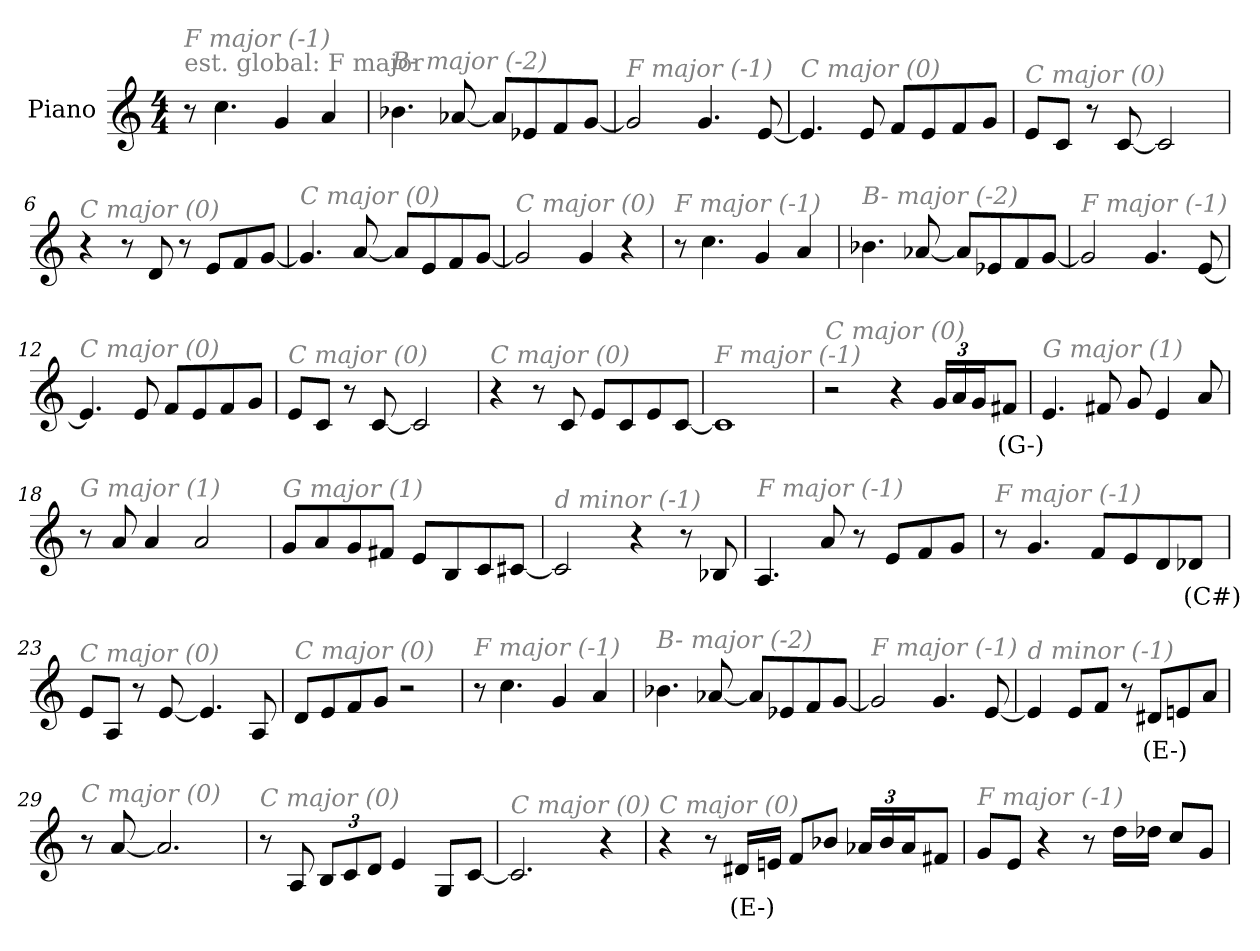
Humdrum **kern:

**kern	**text
*part1	*part1
*staff1	*staff1
*I"Piano	*
*I'Pno	*
*clefG2	*
*k[]	*
*M4/4	*
*MM224	*
=1	=1
!LO:TX:a:color=#808080:t=est. global&colon; F major	!
!LO:TX:i:color=#808080:t=F major (-1)	!
8r	.
4.cc\	.
4g/	.
4a/	.
=2	=2
!LO:TX:i:color=#808080:t=B- major (-2)	!
4.b-X\	.
[8a-X/	.
8a-/L]	.
8e-X/	.
8f/	.
[8g/J	.
=3	=3
!LO:TX:i:color=#808080:t=F major (-1)	!
2g/]	.
4.g/	.
[8e/	.
=4	=4
!LO:TX:i:color=#808080:t=C major (0)	!
4.e/]	.
8e/	.
8f/L	.
8e/	.
8f/	.
8g/J	.
=5	=5
!LO:TX:i:color=#808080:t=C major (0)	!
8e/L	.
8c/J	.
8r	.
[8c/	.
2c/]	.
!!LO:LB:g=z
=6	=6
!LO:TX:i:color=#808080:t=C major (0)	!
4r	.
8r	.
8d/	.
8r	.
8e/L	.
8f/	.
[8g/J	.
=7	=7
!LO:TX:i:color=#808080:t=C major (0)	!
4.g/]	.
[8a/	.
8a/L]	.
8e/	.
8f/	.
[8g/J	.
=8	=8
!LO:TX:i:color=#808080:t=C major (0)	!
2g/]	.
4g/	.
4r	.
=9	=9
!LO:TX:i:color=#808080:t=F major (-1)	!
8r	.
4.cc\	.
4g/	.
4a/	.
=10	=10
!LO:TX:i:color=#808080:t=B- major (-2)	!
4.b-X\	.
[8a-X/	.
8a-/L]	.
8e-X/	.
8f/	.
[8g/J	.
=11	=11
!LO:TX:i:color=#808080:t=F major (-1)	!
2g/]	.
4.g/	.
[8e/	.
!!LO:LB:g=z
=12	=12
!LO:TX:i:color=#808080:t=C major (0)	!
4.e/]	.
8e/	.
8f/L	.
8e/	.
8f/	.
8g/J	.
=13	=13
!LO:TX:i:color=#808080:t=C major (0)	!
8e/L	.
8c/J	.
8r	.
[8c/	.
2c/]	.
=14	=14
!LO:TX:i:color=#808080:t=C major (0)	!
4r	.
8r	.
8c/	.
8e/L	.
8c/	.
8e/	.
[8c/J	.
=15	=15
!LO:TX:i:color=#808080:t=F major (-1)	!
1c]	.
=16	=16
!LO:TX:i:color=#808080:t=C major (0)	!
2r	.
4r	.
*Xbrackettup	*
24g/LL	.
24a/	.
24g/J	.
8f#Xi/J	(G-)
!!LO:LB:g=z
=17	=17
!LO:TX:i:color=#808080:t=G major (1)	!
4.e/	.
8f#X/	.
8g/	.
4e/	.
8a/	.
=18	=18
!LO:TX:i:color=#808080:t=G major (1)	!
8r	.
8a/	.
4a/	.
2a/	.
=19	=19
!LO:TX:i:color=#808080:t=G major (1)	!
8g/L	.
8a/	.
8g/	.
8f#X/J	.
8e/L	.
8B/	.
8c/	.
[8c#X/J	.
=20	=20
!LO:TX:i:color=#808080:t=d minor (-1)	!
2c#/]	.
4r	.
8r	.
8B-X/	.
=21	=21
!LO:TX:i:color=#808080:t=F major (-1)	!
4.A/	.
8a/	.
8r	.
8e/L	.
8f/	.
8g/J	.
!!LO:LB:g=z
=22	=22
!LO:TX:i:color=#808080:t=F major (-1)	!
8r	.
4.g/	.
8f/L	.
8e/	.
8d/	.
8d-Xi/J	(C#)
=23	=23
!LO:TX:i:color=#808080:t=C major (0)	!
8e/L	.
8A/J	.
8r	.
[8e/	.
4.e/]	.
8A/	.
=24	=24
!LO:TX:i:color=#808080:t=C major (0)	!
8d/L	.
8e/	.
8f/	.
8g/J	.
2r	.
=25	=25
!LO:TX:i:color=#808080:t=F major (-1)	!
8r	.
4.cc\	.
4g/	.
4a/	.
=26	=26
!LO:TX:i:color=#808080:t=B- major (-2)	!
4.b-X\	.
[8a-X/	.
8a-/L]	.
8e-X/	.
8f/	.
[8g/J	.
=27	=27
!LO:TX:i:color=#808080:t=F major (-1)	!
2g/]	.
4.g/	.
[8e/	.
!!LO:LB:g=z
=28	=28
!LO:TX:i:color=#808080:t=d minor (-1)	!
4e/]	.
8e/L	.
8f/J	.
8r	.
8d#Xi/L	(E-)
8en/	.
8a/J	.
=29	=29
!LO:TX:i:color=#808080:t=C major (0)	!
8r	.
[8a/	.
2.a/]	.
=30	=30
!LO:TX:i:color=#808080:t=C major (0)	!
8r	.
8A/	.
12B/L	.
12c/	.
12d/J	.
4e/	.
8G/L	.
[8c/J	.
=31	=31
!LO:TX:i:color=#808080:t=C major (0)	!
2.c/]	.
4r	.
=32	=32
!LO:TX:i:color=#808080:t=C major (0)	!
4r	.
8r	.
16d#Xi/LL	(E-)
16en/JJ	.
8f/L	.
8b-X/J	.
24a-X/LL	.
24b-/	.
24a-/J	.
8f#X/J	.
!!LO:LB:g=z
=33	=33
!LO:TX:i:color=#808080:t=F major (-1)	!
8g/L	.
8e/J	.
4r	.
8r	.
16dd\LL	.
16dd-X\JJ	.
8cc/L	.
8g/J	.
=	=
*-	*-
